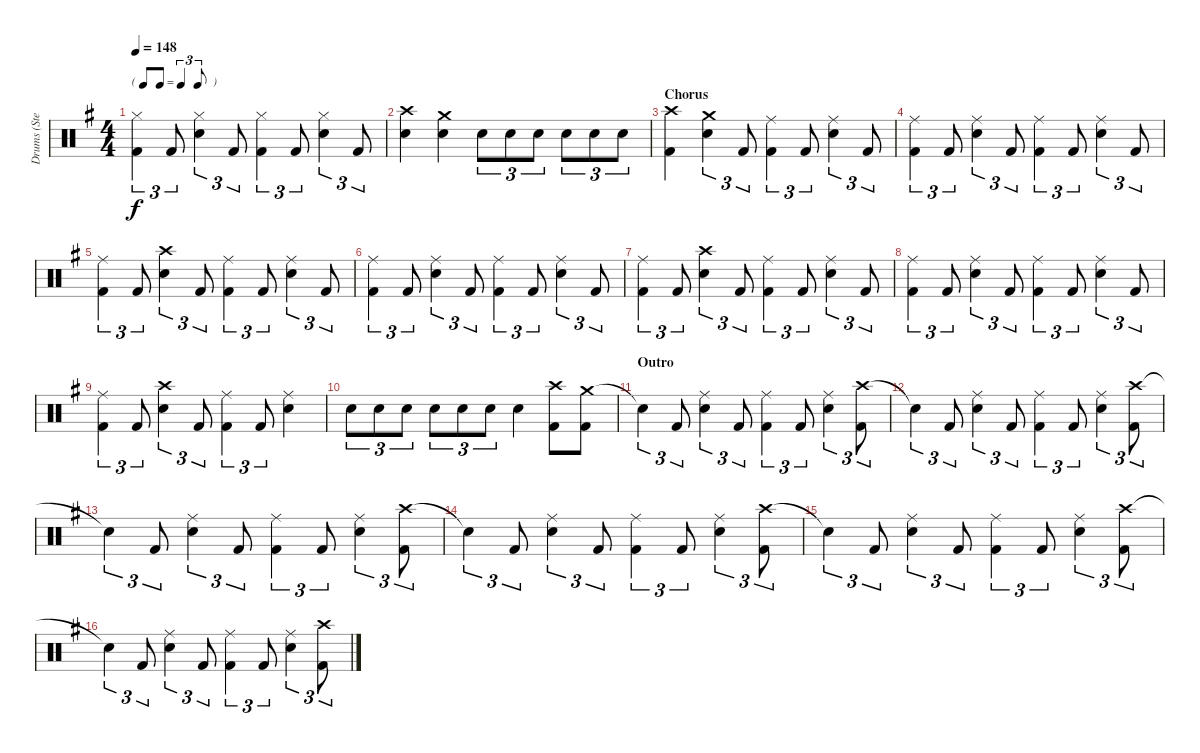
\track ("Drums (Steven)" "Drums (Ste") {instrument percussion}
\staff {score}
\articulation defaults
\ts (4 4)
\tf triplet8th
\tempo 148
\clef neutral
\ks g
("Hi-Hat (closed)" "Kick (hit) 2").4{tu (3 2) dy f} "Kick (hit) 2".8{tu (3 2)} ("Hi-Hat (closed)" "Snare (hit) 2").4{tu (3 2)} "Kick (hit) 2".8{tu (3 2)} ("Hi-Hat (closed)" "Kick (hit) 2").4{tu (3 2)} "Kick (hit) 2".8{tu (3 2)} ("Hi-Hat (closed)" "Snare (hit) 2").4{tu (3 2)} "Kick (hit) 2".8{tu (3 2)} |
("Crash high (hit)" "Snare (hit) 2").4 ("Crash medium (hit)" "Snare (hit) 2").4 "Snare (hit) 2".8{tu (3 2)} "Snare (hit) 2".8{tu (3 2)} "Snare (hit) 2".8{tu (3 2)} "Snare (hit) 2".8{tu (3 2)} "Snare (hit) 2".8{tu (3 2)} "Snare (hit) 2".8{tu (3 2)} |
\section ("" "Chorus")
("Crash high (hit)" "Kick (hit) 2").4 ("Crash medium (hit)" "Snare (hit) 2").4{tu (3 2)} "Kick (hit) 2".8{tu (3 2)} ("Ride (middle)" "Kick (hit) 2").4{tu (3 2)} "Kick (hit) 2".8{tu (3 2)} ("Ride (middle)" "Snare (hit) 2").4{tu (3 2)} "Kick (hit) 2".8{tu (3 2)} |
("Ride (middle)" "Kick (hit) 2").4{tu (3 2)} "Kick (hit) 2".8{tu (3 2)} ("Ride (middle)" "Snare (hit) 2").4{tu (3 2)} "Kick (hit) 2".8{tu (3 2)} ("Ride (middle)" "Kick (hit) 2").4{tu (3 2)} "Kick (hit) 2".8{tu (3 2)} ("Ride (middle)" "Snare (hit) 2").4{tu (3 2)} "Kick (hit) 2".8{tu (3 2)} |
("Ride (middle)" "Kick (hit) 2").4{tu (3 2)} "Kick (hit) 2".8{tu (3 2)} ("Crash high (hit)" "Snare (hit) 2").4{tu (3 2)} "Kick (hit) 2".8{tu (3 2)} ("Ride (middle)" "Kick (hit) 2").4{tu (3 2)} "Kick (hit) 2".8{tu (3 2)} ("Ride (middle)" "Snare (hit) 2").4{tu (3 2)} "Kick (hit) 2".8{tu (3 2)} |
("Ride (middle)" "Kick (hit) 2").4{tu (3 2)} "Kick (hit) 2".8{tu (3 2)} ("Ride (middle)" "Snare (hit) 2").4{tu (3 2)} "Kick (hit) 2".8{tu (3 2)} ("Ride (middle)" "Kick (hit) 2").4{tu (3 2)} "Kick (hit) 2".8{tu (3 2)} ("Ride (middle)" "Snare (hit) 2").4{tu (3 2)} "Kick (hit) 2".8{tu (3 2)} |
("Ride (middle)" "Kick (hit) 2").4{tu (3 2)} "Kick (hit) 2".8{tu (3 2)} ("Crash high (hit)" "Snare (hit) 2").4{tu (3 2)} "Kick (hit) 2".8{tu (3 2)} ("Ride (middle)" "Kick (hit) 2").4{tu (3 2)} "Kick (hit) 2".8{tu (3 2)} ("Ride (middle)" "Snare (hit) 2").4{tu (3 2)} "Kick (hit) 2".8{tu (3 2)} |
("Ride (middle)" "Kick (hit) 2").4{tu (3 2)} "Kick (hit) 2".8{tu (3 2)} ("Ride (middle)" "Snare (hit) 2").4{tu (3 2)} "Kick (hit) 2".8{tu (3 2)} ("Ride (middle)" "Kick (hit) 2").4{tu (3 2)} "Kick (hit) 2".8{tu (3 2)} ("Ride (middle)" "Snare (hit) 2").4{tu (3 2)} "Kick (hit) 2".8{tu (3 2)} |
("Ride (middle)" "Kick (hit) 2").4{tu (3 2)} "Kick (hit) 2".8{tu (3 2)} ("Crash high (hit)" "Snare (hit) 2").4{tu (3 2)} "Kick (hit) 2".8{tu (3 2)} ("Ride (middle)" "Kick (hit) 2").4{tu (3 2)} "Kick (hit) 2".8{tu (3 2)} ("Ride (middle)" "Snare (hit) 2").4 |
"Snare (hit) 2".8{tu (3 2)} "Snare (hit) 2".8{tu (3 2)} "Snare (hit) 2".8{tu (3 2)} "Snare (hit) 2".8{tu (3 2)} "Snare (hit) 2".8{tu (3 2)} "Snare (hit) 2".8{tu (3 2)} "Snare (hit) 2".4 ("Crash high (hit)" "Kick (hit) 2").8 ("Crash medium (hit)" "Kick (hit) 2").8 |
\section ("" "Outro")
"Snare (hit)"{t}.4{tu (3 2)} "Kick (hit) 2".8{tu (3 2)} ("Ride (middle)" "Snare (hit) 2").4{tu (3 2)} "Kick (hit) 2".8{tu (3 2)} ("Ride (middle)" "Kick (hit) 2").4{tu (3 2)} "Kick (hit) 2".8{tu (3 2)} ("Ride (middle)" "Snare (hit) 2").4{tu (3 2)} ("Crash high (hit)" "Kick (hit) 2").8{tu (3 2)} |
"Snare (hit)"{t}.4{tu (3 2)} "Kick (hit) 2".8{tu (3 2)} ("Ride (middle)" "Snare (hit) 2").4{tu (3 2)} "Kick (hit) 2".8{tu (3 2)} ("Ride (middle)" "Kick (hit) 2").4{tu (3 2)} "Kick (hit) 2".8{tu (3 2)} ("Ride (middle)" "Snare (hit) 2").4{tu (3 2)} ("Crash high (hit)" "Kick (hit) 2").8{tu (3 2)} |
"Snare (hit)"{t}.4{tu (3 2)} "Kick (hit) 2".8{tu (3 2)} ("Ride (middle)" "Snare (hit) 2").4{tu (3 2)} "Kick (hit) 2".8{tu (3 2)} ("Ride (middle)" "Kick (hit) 2").4{tu (3 2)} "Kick (hit) 2".8{tu (3 2)} ("Ride (middle)" "Snare (hit) 2").4{tu (3 2)} ("Crash high (hit)" "Kick (hit) 2").8{tu (3 2)} |
"Snare (hit)"{t}.4{tu (3 2)} "Kick (hit) 2".8{tu (3 2)} ("Ride (middle)" "Snare (hit) 2").4{tu (3 2)} "Kick (hit) 2".8{tu (3 2)} ("Ride (middle)" "Kick (hit) 2").4{tu (3 2)} "Kick (hit) 2".8{tu (3 2)} ("Ride (middle)" "Snare (hit) 2").4{tu (3 2)} ("Crash high (hit)" "Kick (hit) 2").8{tu (3 2)} |
"Snare (hit)"{t}.4{tu (3 2)} "Kick (hit) 2".8{tu (3 2)} ("Ride (middle)" "Snare (hit) 2").4{tu (3 2)} "Kick (hit) 2".8{tu (3 2)} ("Ride (middle)" "Kick (hit) 2").4{tu (3 2)} "Kick (hit) 2".8{tu (3 2)} ("Ride (middle)" "Snare (hit) 2").4{tu (3 2)} ("Crash high (hit)" "Kick (hit) 2").8{tu (3 2)} |
"Snare (hit)"{t}.4{tu (3 2)} "Kick (hit) 2".8{tu (3 2)} ("Ride (middle)" "Snare (hit) 2").4{tu (3 2)} "Kick (hit) 2".8{tu (3 2)} ("Ride (middle)" "Kick (hit) 2").4{tu (3 2)} "Kick (hit) 2".8{tu (3 2)} ("Ride (middle)" "Snare (hit) 2").4{tu (3 2)} ("Crash high (hit)" "Kick (hit) 2").8{tu (3 2)}
